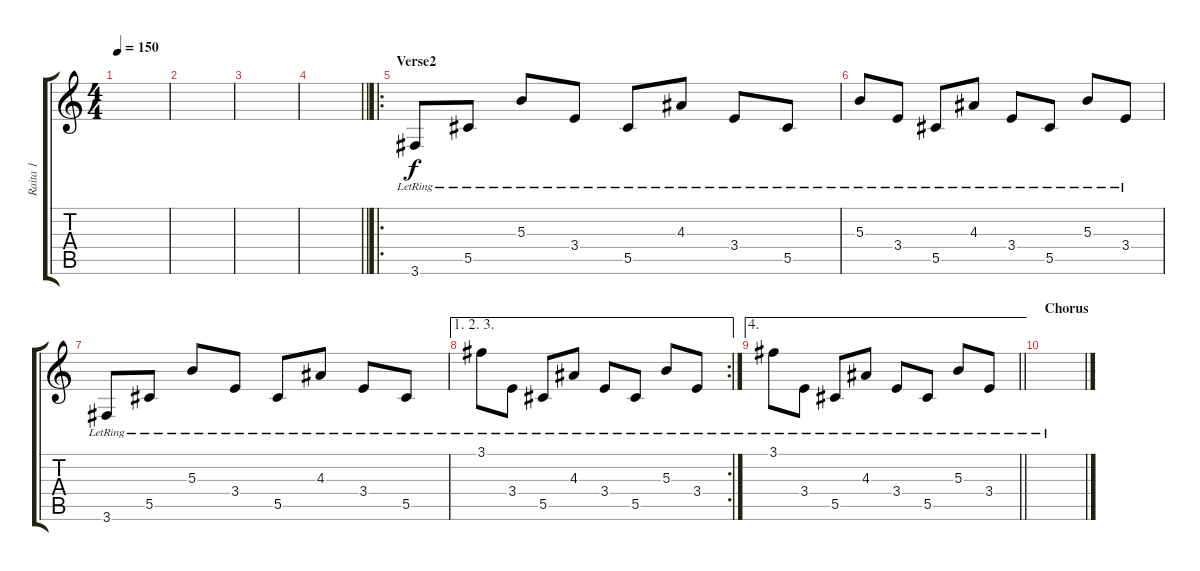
\track ("Raita 1" "Raita 1") {instrument electricguitarjazz}
\staff {score tabs}
\tuning (Eb4 Bb3 Gb3 Db3 Ab2 Eb2) {hide}
\ts (4 4)
\tempo 150
\clef g2
\ks c
|
|
|
\barLineRight lightlight
|
\ro
\section ("" "Verse2")
3.6{lr}.8 5.5{lr}.8 5.3{lr}.8 3.4{lr}.8 5.5{lr}.8 4.3{lr}.8 3.4{lr}.8 5.5{lr}.8 |
5.3{lr}.8 3.4{lr}.8 5.5{lr}.8 4.3{lr}.8 3.4{lr}.8 5.5{lr}.8 5.3{lr}.8 3.4{lr}.8 |
3.6{lr}.8 5.5{lr}.8 5.3{lr}.8 3.4{lr}.8 5.5{lr}.8 4.3{lr}.8 3.4{lr}.8 5.5{lr}.8 |
\ae (1 2 3)
\rc 2
3.1{lr}.8 3.4{lr}.8 5.5{lr}.8 4.3{lr}.8 3.4{lr}.8 5.5{lr}.8 5.3{lr}.8 3.4{lr}.8 |
\ae 4
\barLineRight lightlight
3.1{lr}.8 3.4{lr}.8 5.5{lr}.8 4.3{lr}.8 3.4{lr}.8 5.5{lr}.8 5.3{lr}.8 3.4{lr}.8 |
\section ("" "Chorus")
